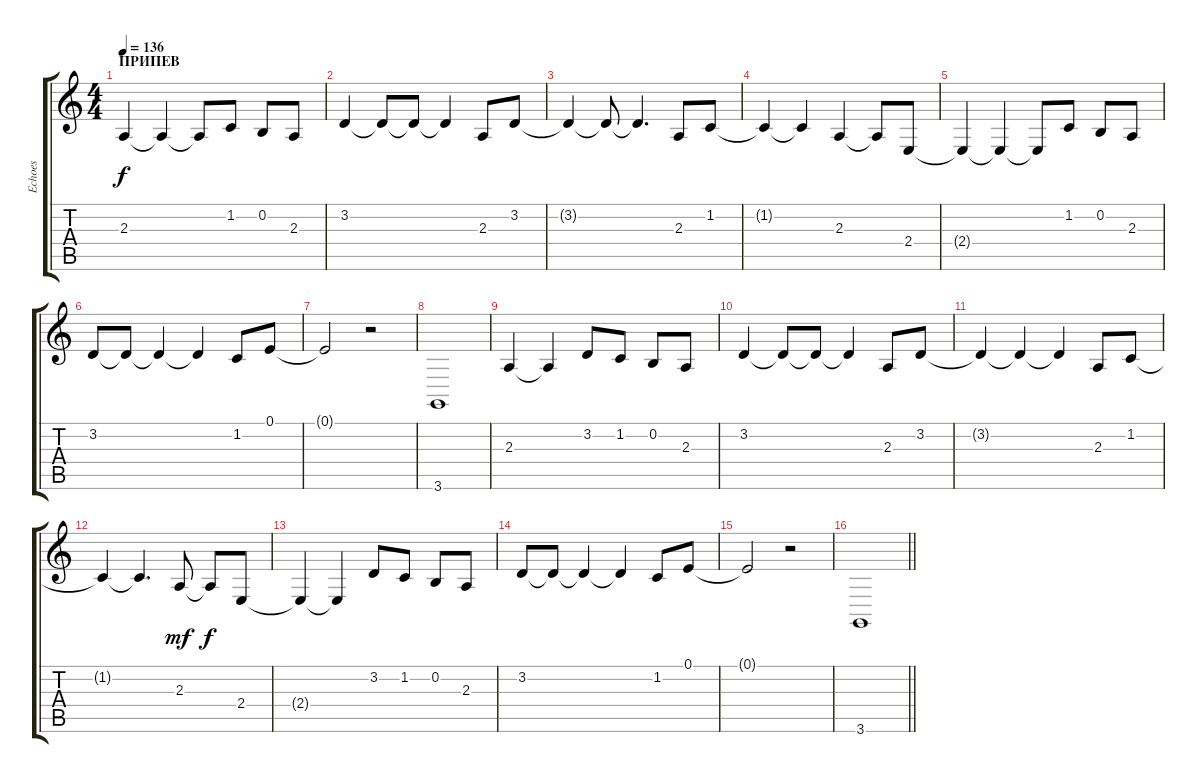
\track ("Echoes" "Echoes") {instrument fx7echoes}
\staff {score tabs}
\tuning (E4 B3 G3 D3 A2 E2) {hide}
\ts (4 4)
\section ("" "ПРИПЕВ")
\tempo 136
\clef g2
\ks c
2.3.4{dy f} 2.3{t}.4 2.3{t}.8 1.2.8 0.2.8 2.3.8 |
3.2.4 3.2{t}.8 3.2{t}.8 3.2{t}.4 2.3.8 3.2.8 |
3.2{t}.4 3.2{t}.8 3.2{t}.4{d} 2.3.8 1.2.8 |
1.2{t}.4 1.2{t}.4 2.3.4 2.3{t}.8 2.4.8 |
2.4{t}.4 2.4{t}.4 2.4{t}.8 1.2.8 0.2.8 2.3.8 |
3.2.8 3.2{t}.8 3.2{t}.4 3.2{t}.4 1.2.8 0.1.8 |
0.1{t}.2 r.2 |
3.6.1 |
2.3.4 2.3{t}.4 3.2.8 1.2.8 0.2.8 2.3.8 |
3.2.4 3.2{t}.8 3.2{t}.8 3.2{t}.4 2.3.8 3.2.8 |
3.2{t}.4 3.2{t}.4 3.2{t}.4 2.3.8 1.2.8 |
1.2{t}.4 1.2{t}.4{d} 2.3.8{dy mf} 2.3{t}.8{dy f} 2.4.8 |
2.4{t}.4 2.4{t}.4 3.2.8 1.2.8 0.2.8 2.3.8 |
3.2.8 3.2{t}.8 3.2{t}.4 3.2{t}.4 1.2.8 0.1.8 |
0.1{t}.2 r.2 |
\barLineRight lightlight
3.6.1
